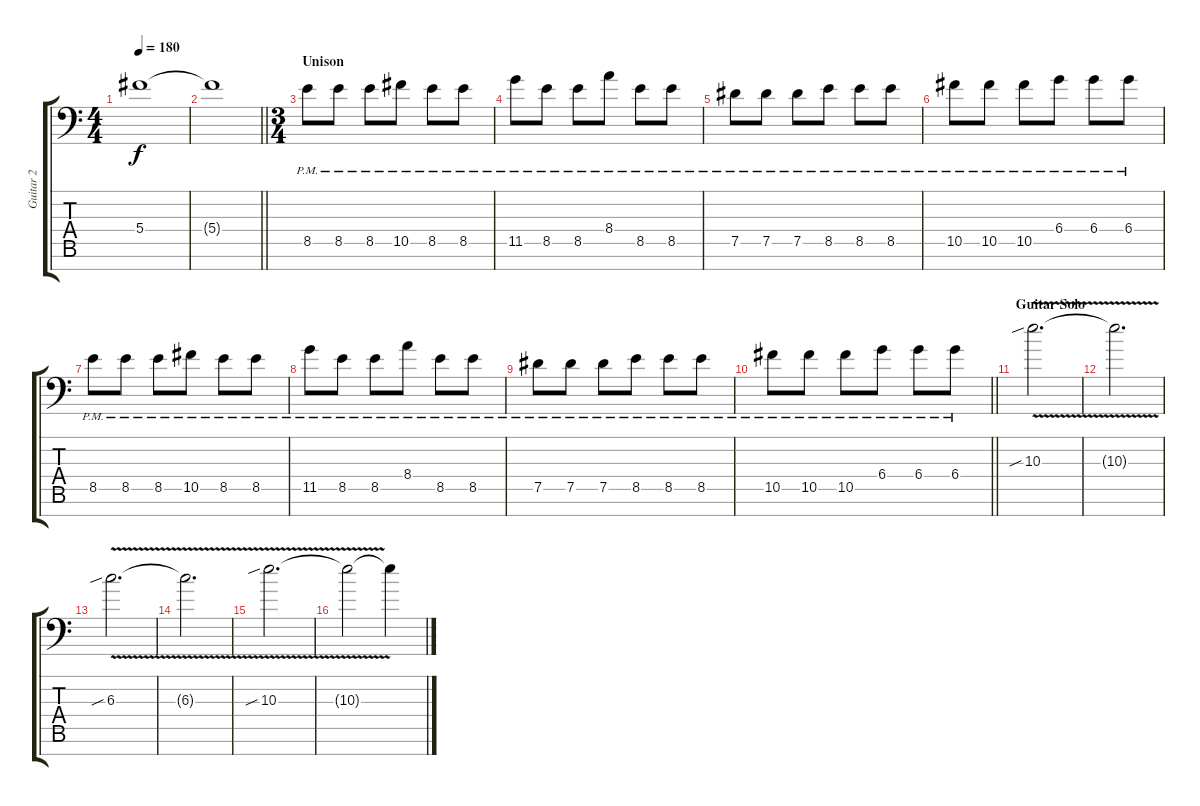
\track ("Guitar 2" "Guitar 2") {instrument distortionguitar}
\staff {score tabs}
\tuning (Eb4 Bb3 Gb3 Db3 Ab2 Eb2 Bb1) {hide}
\ts (4 4)
\tempo 180
\clef f4
\ks c
5.4.1{dy f} |
\barLineRight lightlight
5.4{t}.1 |
\ts (3 4)
\section ("" "Unison")
8.5{pm}.8 8.5{pm}.8 8.5{pm}.8 10.5{pm}.8 8.5{pm}.8 8.5{pm}.8 |
11.5{pm}.8 8.5{pm}.8 8.5{pm}.8 8.4{pm}.8 8.5{pm}.8 8.5{pm}.8 |
7.5{pm}.8 7.5{pm}.8 7.5{pm}.8 8.5{pm}.8 8.5{pm}.8 8.5{pm}.8 |
10.5{pm}.8 10.5{pm}.8 10.5{pm}.8 6.4{pm}.8 6.4{pm}.8 6.4{pm}.8 |
8.5{pm}.8 8.5{pm}.8 8.5{pm}.8 10.5{pm}.8 8.5{pm}.8 8.5{pm}.8 |
11.5{pm}.8 8.5{pm}.8 8.5{pm}.8 8.4{pm}.8 8.5{pm}.8 8.5{pm}.8 |
7.5{pm}.8 7.5{pm}.8 7.5{pm}.8 8.5{pm}.8 8.5{pm}.8 8.5{pm}.8 |
\barLineRight lightlight
10.5{pm}.8 10.5{pm}.8 10.5{pm}.8 6.4{pm}.8 6.4{pm}.8 6.4{pm}.8 |
\section ("" "Guitar Solo")
10.3{v sib}.2{d} |
10.3{t}.2{d} |
6.3{v sib}.2{d} |
6.3{t}.2{d} |
10.3{v sib}.2{d} |
10.3{t}.2 10.3{sl t}.4
